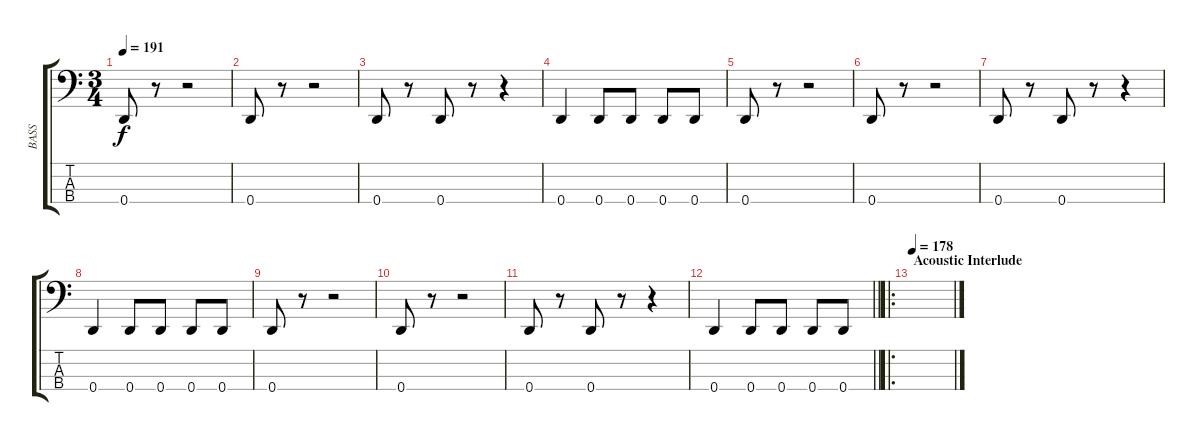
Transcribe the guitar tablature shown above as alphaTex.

\track ("BASS" "BASS") {instrument electricbassfinger}
\staff {score tabs}
\tuning (F2 C2 G1 D1) {hide}
\ts (3 4)
\tempo 191
\clef f4
\ks c
0.4.8{dy f} r.8 r.2 |
0.4.8 r.8 r.2 |
0.4.8 r.8 0.4.8 r.8 r.4 |
0.4.4 0.4.8 0.4.8 0.4.8 0.4.8 |
0.4.8 r.8 r.2 |
0.4.8 r.8 r.2 |
0.4.8 r.8 0.4.8 r.8 r.4 |
0.4.4 0.4.8 0.4.8 0.4.8 0.4.8 |
0.4.8 r.8 r.2 |
0.4.8 r.8 r.2 |
0.4.8 r.8 0.4.8 r.8 r.4 |
\barLineRight lightlight
0.4.4 0.4.8 0.4.8 0.4.8 0.4.8 |
\ro
\section ("" "Acoustic Interlude")
\tempo 178
